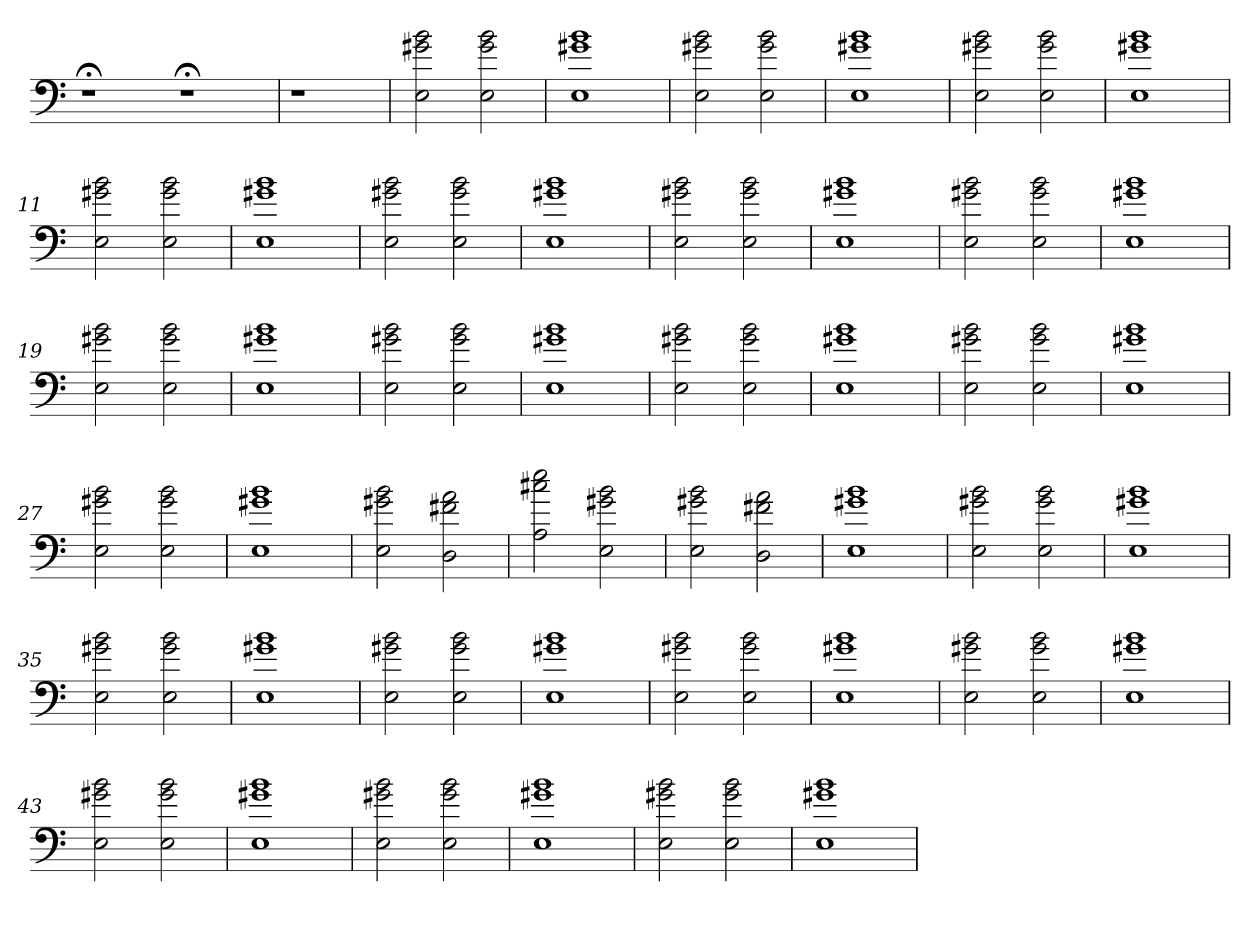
**kern
*part1
*staff1
=
1r;<
1r;<
=1
1r
=2
1r
=3
1r
=4
1r
=5
2E 2g#X 2b
2E 2g# 2b
=6
1E 1g#X 1b
=7
2E 2g#X 2b
2E 2g# 2b
=8
1E 1g#X 1b
=9
2E 2g#X 2b
2E 2g# 2b
=10
1E 1g#X 1b
=11
2E 2g#X 2b
2E 2g# 2b
=12
1E 1g#X 1b
=13
2E 2g#X 2b
2E 2g# 2b
=14
1E 1g#X 1b
=15
2E 2g#X 2b
2E 2g# 2b
=16
1E 1g#X 1b
=17
2E 2g#X 2b
2E 2g# 2b
=18
1E 1g#X 1b
=19
2E 2g#X 2b
2E 2g# 2b
=20
1E 1g#X 1b
=21
2E 2g#X 2b
2E 2g# 2b
=22
1E 1g#X 1b
=23
2E 2g#X 2b
2E 2g# 2b
=24
1E 1g#X 1b
=25
2E 2g#X 2b
2E 2g# 2b
=26
1E 1g#X 1b
=27
2E 2g#X 2b
2E 2g# 2b
=28
1E 1g#X 1b
=29
2E 2g#X 2b
2D 2f#X 2a
=30
2A 2cc#X 2ee
2E 2g#X 2b
=31
2E 2g#X 2b
2D 2f#X 2a
=32
1E 1g#X 1b
=33
2E 2g#X 2b
2E 2g# 2b
=34
1E 1g#X 1b
=35
2E 2g#X 2b
2E 2g# 2b
=36
1E 1g#X 1b
=37
2E 2g#X 2b
2E 2g# 2b
=38
1E 1g#X 1b
=39
2E 2g#X 2b
2E 2g# 2b
=40
1E 1g#X 1b
=41
2E 2g#X 2b
2E 2g# 2b
=42
1E 1g#X 1b
=43
2E 2g#X 2b
2E 2g# 2b
=44
1E 1g#X 1b
=45
2E 2g#X 2b
2E 2g# 2b
=46
1E 1g#X 1b
=47
2E 2g#X 2b
2E 2g# 2b
=48
1E 1g#X 1b
=
*-
